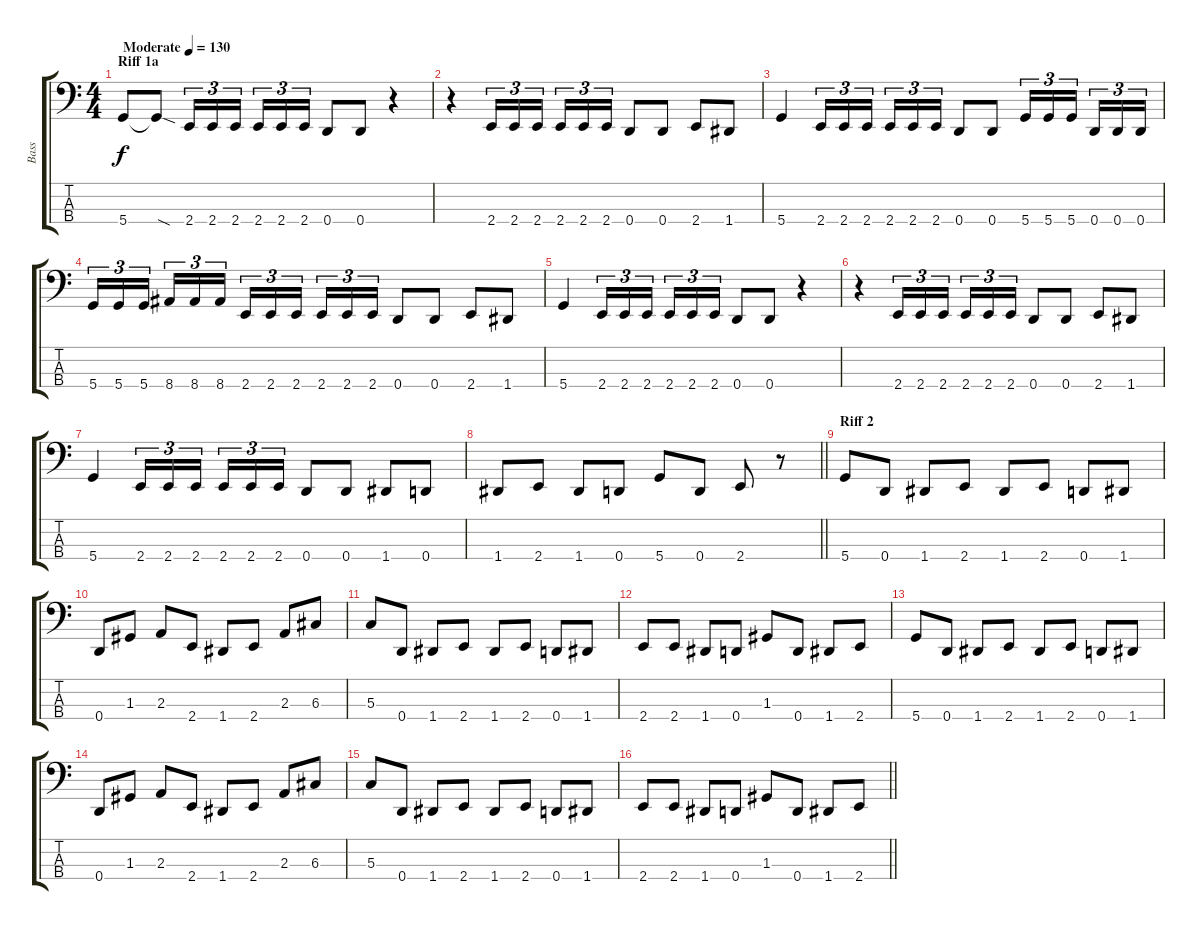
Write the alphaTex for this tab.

\track ("Bass" "Bass") {instrument electricbassfinger}
\staff {score tabs}
\tuning (F2 C2 G1 D1) {hide}
\ts (4 4)
\section ("" "Riff 1a")
\tempo (130 "Moderate")
\clef f4
\ks c
5.4.8{dy f instrument electricbassfinger} 5.4{sod t}.8 2.4.16{tu (3 2)} 2.4.16{tu (3 2)} 2.4.16{tu (3 2) beam splitsecondary} 2.4.16{tu (3 2)} 2.4.16{tu (3 2)} 2.4.16{tu (3 2)} 0.4.8 0.4.8 r.4 |
r.4 2.4.16{tu (3 2)} 2.4.16{tu (3 2)} 2.4.16{tu (3 2) beam splitsecondary} 2.4.16{tu (3 2)} 2.4.16{tu (3 2)} 2.4.16{tu (3 2)} 0.4.8 0.4.8 2.4.8 1.4.8 |
5.4.4 2.4.16{tu (3 2)} 2.4.16{tu (3 2)} 2.4.16{tu (3 2) beam splitsecondary} 2.4.16{tu (3 2)} 2.4.16{tu (3 2)} 2.4.16{tu (3 2)} 0.4.8 0.4.8 5.4.16{tu (3 2)} 5.4.16{tu (3 2)} 5.4.16{tu (3 2) beam splitsecondary} 0.4.16{tu (3 2)} 0.4.16{tu (3 2)} 0.4.16{tu (3 2)} |
5.4.16{tu (3 2)} 5.4.16{tu (3 2)} 5.4.16{tu (3 2) beam splitsecondary} 8.4.16{tu (3 2)} 8.4.16{tu (3 2)} 8.4.16{tu (3 2)} 2.4.16{tu (3 2)} 2.4.16{tu (3 2)} 2.4.16{tu (3 2) beam splitsecondary} 2.4.16{tu (3 2)} 2.4.16{tu (3 2)} 2.4.16{tu (3 2)} 0.4.8 0.4.8 2.4.8 1.4.8 |
5.4.4 2.4.16{tu (3 2)} 2.4.16{tu (3 2)} 2.4.16{tu (3 2) beam splitsecondary} 2.4.16{tu (3 2)} 2.4.16{tu (3 2)} 2.4.16{tu (3 2)} 0.4.8 0.4.8 r.4 |
r.4 2.4.16{tu (3 2)} 2.4.16{tu (3 2)} 2.4.16{tu (3 2) beam splitsecondary} 2.4.16{tu (3 2)} 2.4.16{tu (3 2)} 2.4.16{tu (3 2)} 0.4.8 0.4.8 2.4.8 1.4.8 |
5.4.4 2.4.16{tu (3 2)} 2.4.16{tu (3 2)} 2.4.16{tu (3 2) beam splitsecondary} 2.4.16{tu (3 2)} 2.4.16{tu (3 2)} 2.4.16{tu (3 2)} 0.4.8 0.4.8 1.4.8 0.4.8 |
\barLineRight lightlight
1.4.8 2.4.8 1.4.8 0.4.8 5.4.8 0.4.8 2.4.8 r.8 |
\section ("" "Riff 2")
5.4.8 0.4.8 1.4.8 2.4.8 1.4.8 2.4.8 0.4.8 1.4.8 |
0.4.8 1.3.8 2.3.8 2.4.8 1.4.8 2.4.8 2.3.8 6.3.8 |
5.3.8 0.4.8 1.4.8 2.4.8 1.4.8 2.4.8 0.4.8 1.4.8 |
2.4.8 2.4.8 1.4.8 0.4.8 1.3.8 0.4.8 1.4.8 2.4.8 |
5.4.8 0.4.8 1.4.8 2.4.8 1.4.8 2.4.8 0.4.8 1.4.8 |
0.4.8 1.3.8 2.3.8 2.4.8 1.4.8 2.4.8 2.3.8 6.3.8 |
5.3.8 0.4.8 1.4.8 2.4.8 1.4.8 2.4.8 0.4.8 1.4.8 |
\barLineRight lightlight
2.4.8 2.4.8 1.4.8 0.4.8 1.3.8 0.4.8 1.4.8 2.4.8
